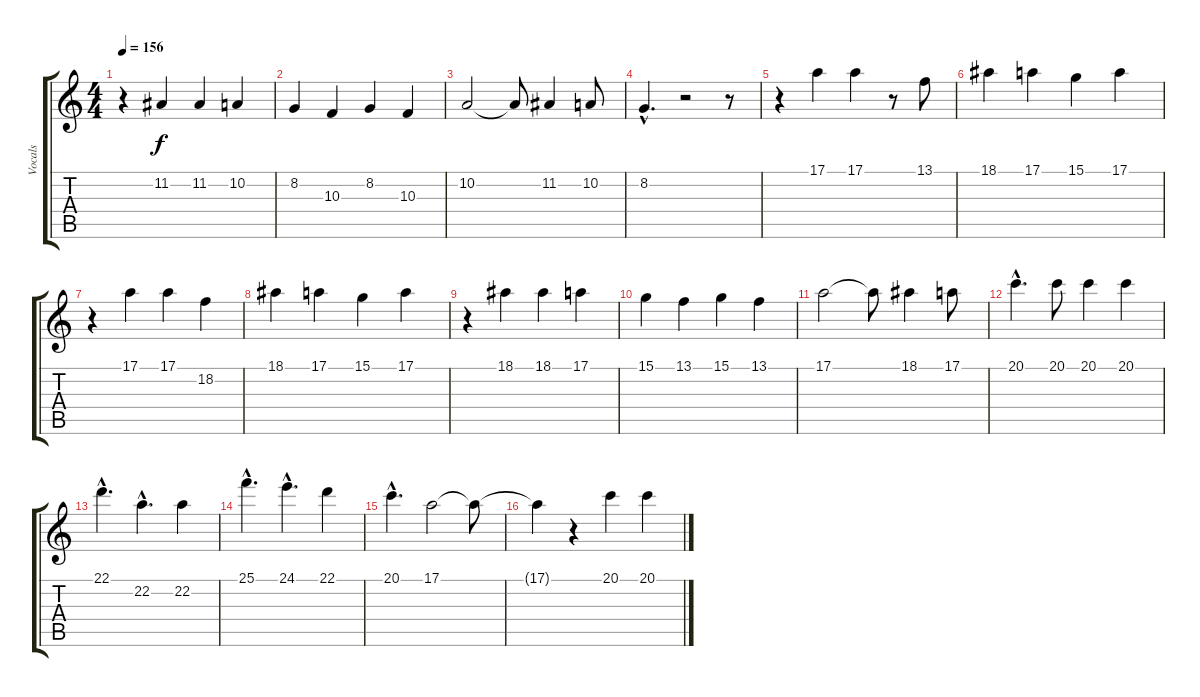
\track ("Vocals" "Vocals") {instrument flute}
\staff {score tabs}
\tuning (E4 B3 G3 D3 A2 E2) {hide}
\ts (4 4)
\tempo 156
\clef g2
\ks c
r.4{dy f} 11.2.4 11.2.4 10.2.4 |
8.2.4 10.3.4 8.2.4 10.3.4 |
10.2.2 10.2{t}.8 11.2.4 10.2.8 |
8.2{hac}.4{d} r.2 r.8 |
\section ("" "")
r.4 17.1.4 17.1.4 r.8 13.1.8 |
18.1.4 17.1.4 15.1.4 17.1.4 |
r.4 17.1.4 17.1.4 18.2.4 |
18.1.4 17.1.4 15.1.4 17.1.4 |
r.4 18.1.4 18.1.4 17.1.4 |
15.1.4 13.1.4 15.1.4 13.1.4 |
17.1.2 17.1{t}.8 18.1.4 17.1.8 |
20.1{hac}.4{d} 20.1.8 20.1.4 20.1.4 |
\section ("" "")
22.1{hac}.4{d} 22.2{hac}.4{d} 22.2.4 |
25.1{hac}.4{d} 24.1{hac}.4{d} 22.1.4 |
20.1{hac}.4{d} 17.1.2 17.1{t}.8 |
17.1{t}.4 r.4 20.1.4 20.1.4
